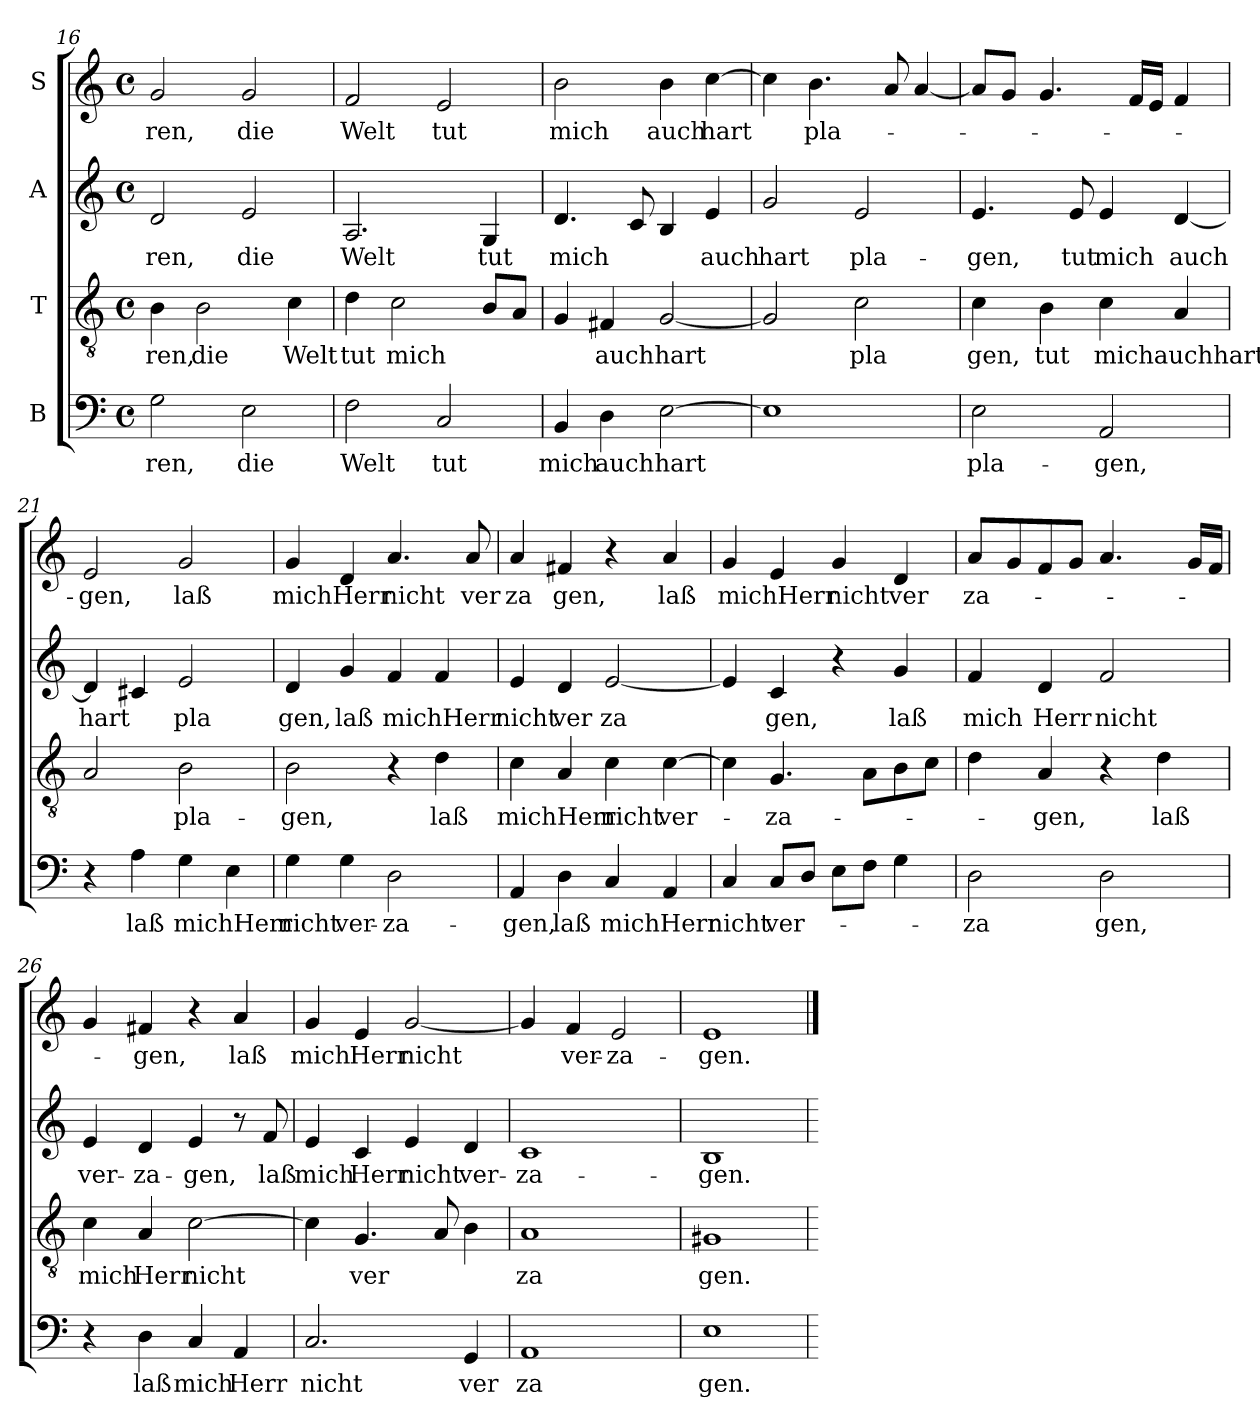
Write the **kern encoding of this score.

**kern	**text	**kern	**text	**kern	**text	**kern	**text
*part4	*part4	*part3	*part3	*part2	*part2	*part1	*part1
*staff4	*staff4	*staff3	*staff3	*staff2	*staff2	*staff1	*staff1
*I"B	*	*I"T	*	*I"A	*	*I"S	*
*clefF4	*	*clefGv2	*	*clefG2	*	*clefG2	*
*M4/4	*	*M4/4	*	*M4/4	*	*M4/4	*
*met(c)	*	*met(c)	*	*met(c)	*	*met(c)	*
=16	=16	=16	=16	=16	=16	=16	=16
!	!LO:LY:b:cj	!	!LO:LY:b:cj	!	!LO:LY:b:cj	!	!LO:LY:b:cj
2G\	-ren,	4B\	ren,	2d/	-ren,	2g/	-ren,
!	!	!	!LO:LY:b:cj	!	!	!	!
.	.	2B\	die	.	.	.	.
!	!LO:LY:b:cj	!	!	!	!LO:LY:b:cj	!	!LO:LY:b:cj
2E\	die	.	.	2e/	die	2g/	die
!	!	!	!LO:LY:b:cj	!	!	!	!
.	.	4c\	Welt	.	.	.	.
=17	=17	=17	=17	=17	=17	=17	=17
!	!LO:LY:b:cj	!	!LO:LY:b:cj	!	!LO:LY:b:cj	!	!LO:LY:b:cj
2F\	Welt	4d\	tut	2.A/	Welt	2f/	Welt
!	!	!	!LO:LY:b	!	!	!	!
.	.	2c\	mich	.	.	.	.
!	!LO:LY:b:cj	!	!	!	!	!	!LO:LY:b:cj
2C/	tut	.	.	.	.	2e/	tut
!	!	!	!	!	!LO:LY:b:cj	!	!
.	.	8B/L	.	4G/	tut	.	.
.	.	8A/J	.	.	.	.	.
=18	=18	=18	=18	=18	=18	=18	=18
!	!LO:LY:b:cj	!	!	!	!LO:LY:b	!	!LO:LY:b:cj
4BB/	mich	4G/	.	4.d/	mich	2b\	mich
!	!LO:LY:b:cj	!	!LO:LY:b:cj	!	!	!	!
4D\	auch	4F#X/	auch	.	.	.	.
.	.	.	.	8c/	.	.	.
!	!LO:LY:b	!	!LO:LY:b	!	!	!	!LO:LY:b:cj
[>2E\	hart	[<2G/	hart	4B/	.	4b\	auch
!	!	!	!	!	!LO:LY:b:cj	!	!LO:LY:b
.	.	.	.	4e/	auch	[>4cc\	hart
=19	=19	=19	=19	=19	=19	=19	=19
!	!	!	!	!	!LO:LY:b:cj	!	!
1E]	.	2G/]	.	2g/	hart	4cc\]	.
!	!	!	!	!	!	!	!LO:LY:b
.	.	.	.	.	.	4.b\	pla-
!	!	!	!LO:LY:b:cj	!	!LO:LY:b:cj	!	!
.	.	2c\	pla	2e/	pla-	.	.
.	.	.	.	.	.	8a/	.
.	.	.	.	.	.	[>4a/	.
!!LO:LB:g=z
=20	=20	=20	=20	=20	=20	=20	=20
!	!LO:LY:b:cj	!	!LO:LY:b:cj	!	!LO:LY:b:cj	!	!
*	*	*	*	*	*	*^	*
2E\	pla-	4c\	gen,	4.e/	-gen,	8a/L]	8..ryy	.
.	.	.	.	.	.	8g/J	.	.
.	.	.	.	.	.	.	2ryy	.
!	!	!	!LO:LY:b:cj	!	!	!	!	!
.	.	4B\	tut	.	.	4.g/	.	.
!	!	!	!	!	!LO:LY:b:cj	!	!	!
.	.	.	.	8e/	tut	.	.	.
!	!LO:LY:b:cj	!	!LO:LY:b	!	!LO:LY:b:cj	!	!	!
2AA/	-gen,	4c\	michauchhart	4e/	mich	.	.	.
.	.	.	.	.	.	16f/L	.	.
.	.	.	.	.	.	16e/J	.	.
.	.	.	.	.	.	.	4ryy	.
!	!	!	!	!	!LO:LY:b	!	!	!
.	.	4A/	.	[<4d/	auch	4f/	.	.
.	.	.	.	.	.	.	32ryy	.
=21	=21	=21	=21	=21	=21	=21	=21	=21
!	!	!	!	!	!LO:LY:b	!	!	!LO:LY:b:cj
*	*	*	*	*	*	*v	*v	*
4r	.	2A/	.	4d/]	hart	2e/	-gen,
!	!LO:LY:b:cj	!	!	!	!	!	!
4A\	laß	.	.	4c#X/	.	.	.
!	!LO:LY:b	!	!LO:LY:b:cj	!	!LO:LY:b:cj	!	!LO:LY:b:cj
4G\	michHerr	2B\	pla-	2e/	pla	2g/	laß
4E\	.	.	.	.	.	.	.
=22	=22	=22	=22	=22	=22	=22	=22
!	!LO:LY:b:cj	!	!LO:LY:b:cj	!	!LO:LY:b:cj	!	!LO:LY:b
4G\	nicht	2B\	-gen,	4d/	gen,	4g/	michHerr
!	!LO:LY:b:cj	!	!	!	!LO:LY:b:cj	!	!
4G\	ver-	.	.	4g/	laß	4d/	.
!	!LO:LY:b:cj	!	!	!	!LO:LY:b	!	!LO:LY:b:cj
2D\	-za-	4r	.	4f/	michHerr	4.a/	nicht
!	!	!	!LO:LY:b:cj	!	!	!	!
.	.	4d\	laß	4f/	.	.	.
!	!	!	!	!	!	!	!LO:LY:b:cj
.	.	.	.	.	.	8a/	ver
=23	=23	=23	=23	=23	=23	=23	=23
!	!LO:LY:b:cj	!	!LO:LY:b	!	!LO:LY:b:cj	!	!LO:LY:b:cj
4AA/	-gen,	4c\	michHerr	4e/	nicht	4a/	za
!	!LO:LY:b:cj	!	!	!	!LO:LY:b:cj	!	!LO:LY:b:cj
4D\	laß	4A/	.	4d/	ver	4f#X/	gen,
!	!LO:LY:b	!	!LO:LY:b:cj	!	!LO:LY:b:cj	!	!
4C/	michHerr	4c\	nicht	[<2e/	za	4r	.
!	!	!	!LO:LY:b	!	!	!	!LO:LY:b:cj
4AA/	.	[>4c\	ver-	.	.	4a/	laß
=24	=24	=24	=24	=24	=24	=24	=24
!	!LO:LY:b:cj	!	!	!	!	!	!LO:LY:b
4C/	nicht	4c\]	.	4e/]	.	4g/	michHerr
!	!LO:LY:b	!	!LO:LY:b:cj	!	!LO:LY:b:cj	!	!
8C/L	ver-	4.G/	-za-	4c/	gen,	4e/	.
8D/J	.	.	.	.	.	.	.
!	!	!	!	!	!	!	!LO:LY:b:cj
8E\L	.	.	.	4r	.	4g/	nicht
8F\J	.	8A\L	.	.	.	.	.
!	!	!	!	!	!LO:LY:b:cj	!	!LO:LY:b:cj
4G\	.	8B\	.	4g/	laß	4d/	ver
.	.	8c\J	.	.	.	.	.
!!LO:LB:g=z
=25	=25	=25	=25	=25	=25	=25	=25
!	!LO:LY:b:cj	!	!	!	!LO:LY:b:cj	!	!LO:LY:b:cj
*	*	*^	*	*	*	*	*
2D\	-za	4d\	32ryy	.	4f/	mich	8a/L	za-
.	.	.	2ryy	.	.	.	.	.
.	.	.	.	.	.	.	8g/	.
!	!	!	!	!LO:LY:b:cj	!	!LO:LY:b:cj	!	!
.	.	4A/	.	-gen,	4d/	Herr	8f/	.
.	.	.	.	.	.	.	8g/J	.
!	!LO:LY:b:cj	!	!	!	!	!LO:LY:b:cj	!	!
2D\	gen,	4r	.	.	2f/	nicht	4.a/	.
.	.	.	4...ryy	.	.	.	.	.
!	!	!	!	!LO:LY:b:cj	!	!	!	!
.	.	4d\	.	laß	.	.	.	.
.	.	.	.	.	.	.	16g/L	.
.	.	.	.	.	.	.	16f/J	.
=26	=26	=26	=26	=26	=26	=26	=26	=26
!	!	!	!	!LO:LY:b:cj	!	!LO:LY:b:cj	!	!
*	*	*v	*v	*	*	*	*	*
4r	.	4c\	mich	4e/	ver-	4g/	.
!	!LO:LY:b:cj	!	!LO:LY:b:cj	!	!LO:LY:b:cj	!	!LO:LY:b:cj
4D\	laß	4A/	Herr	4d/	-za-	4f#X/	-gen,
!	!LO:LY:b:cj	!	!LO:LY:b	!	!LO:LY:b:cj	!	!
4C/	mich	[>2c\	nicht	4e/	-gen,	4r	.
!	!LO:LY:b:cj	!	!	!	!	!	!LO:LY:b:cj
4AA/	Herr	.	.	8r	.	4a/	laß
!	!	!	!	!	!LO:LY:b:cj	!	!
.	.	.	.	8f/	laß	.	.
=27	=27	=27	=27	=27	=27	=27	=27
!	!LO:LY:b:cj	!	!	!	!LO:LY:b:cj	!	!LO:LY:b:cj
2.C/	nicht	4c\]	.	4e/	mich	4g/	mich
!	!	!	!LO:LY:b	!	!LO:LY:b:cj	!	!LO:LY:b:cj
.	.	4.G/	ver	4c/	Herr	4e/	Herr
!	!	!	!	!	!LO:LY:b:cj	!	!LO:LY:b
.	.	.	.	4e/	nicht	[<2g/	nicht
.	.	8A/	.	.	.	.	.
!	!LO:LY:b:cj	!	!	!	!LO:LY:b:cj	!	!
4GG/	ver	4B\	.	4d/	ver-	.	.
=28	=28	=28	=28	=28	=28	=28	=28
!	!LO:LY:b:cj	!	!LO:LY:b:cj	!	!LO:LY:b:cj	!	!
1AA	za	1A	za	1c	-za-	4g/]	.
!	!	!	!	!	!	!	!LO:LY:b:cj
.	.	.	.	.	.	4f/	ver-
!	!	!	!	!	!	!	!LO:LY:b:cj
.	.	.	.	.	.	2e/	-za-
=29	=29	=29	=29	=29	=29	=29	=29
!	!LO:LY:b:cj	!	!LO:LY:b:cj	!	!LO:LY:b:cj	!	!LO:LY:b:cj
1E	gen.	1G#X	gen.	1B	-gen.	1e	-gen.
=	==	=	==	=	==	==	==
*-	*-	*-	*-	*-	*-	*-	*-
